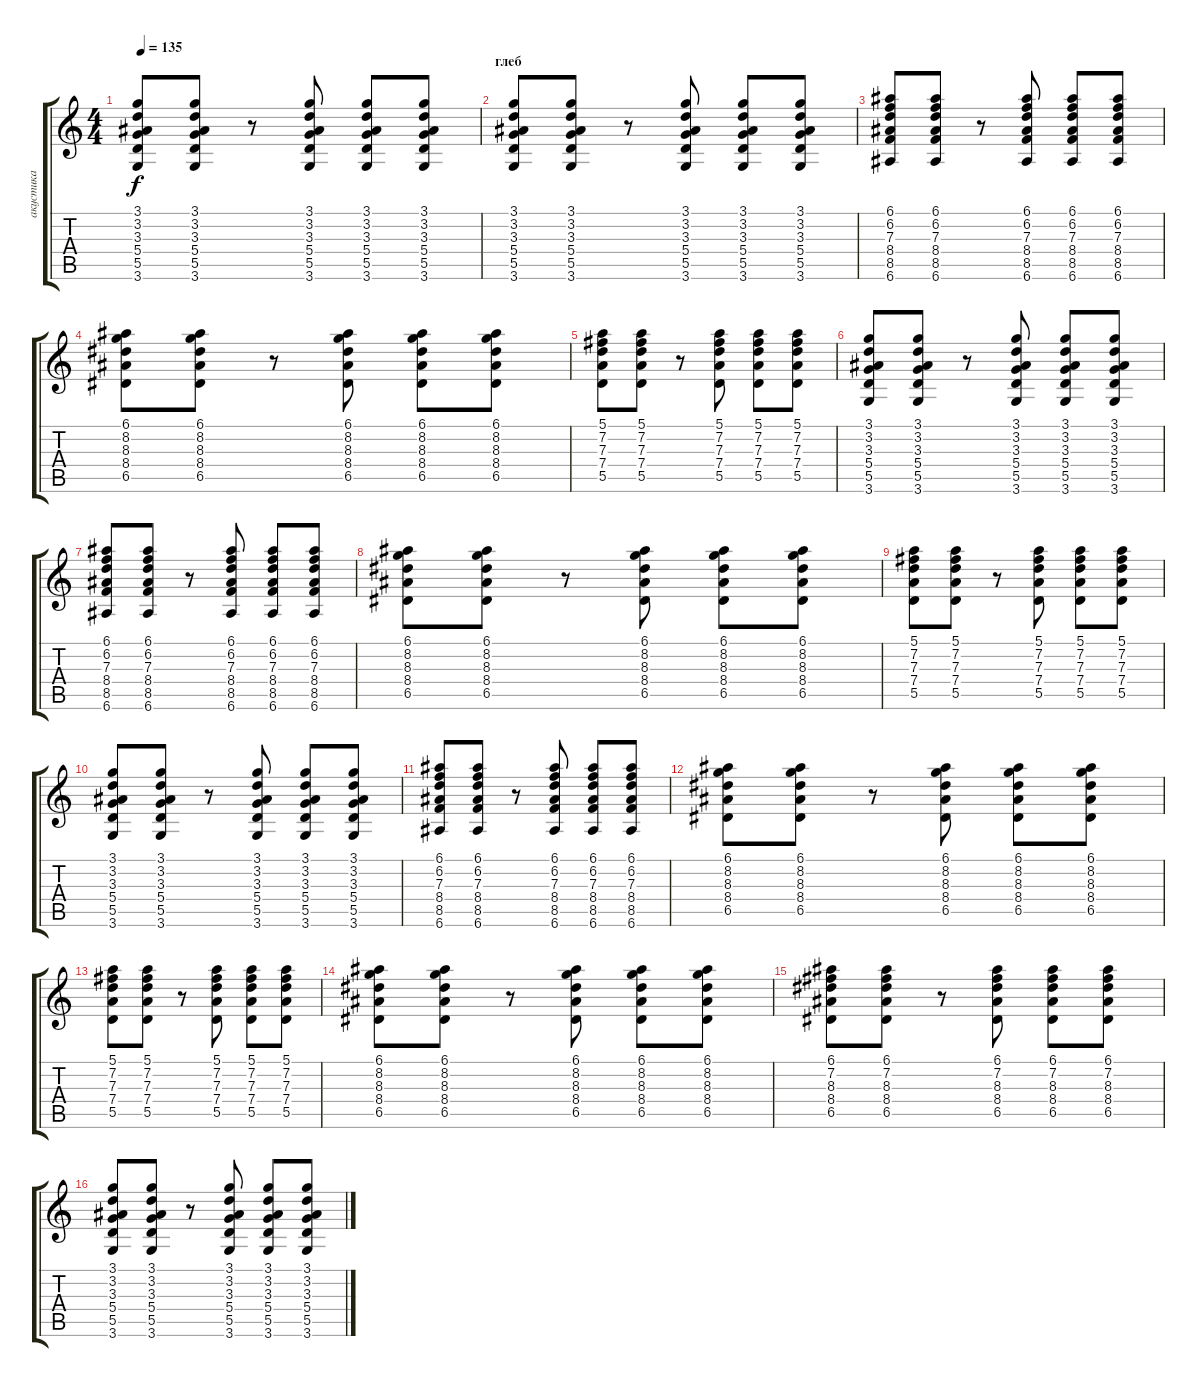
\track ("акустика" "акустика") {instrument acousticguitarsteel}
\staff {score tabs}
\tuning (E4 B3 G3 D3 A2 E2) {hide}
\ts (4 4)
\tempo 135
\clef g2
\ks c
(3.1 3.2 3.3 5.4 5.5 3.6).8{dy f} (3.1 3.2 3.3 5.4 5.5 3.6).8 r.8 (3.1 3.2 3.3 5.4 5.5 3.6).8 (3.1 3.2 3.3 5.4 5.5 3.6).8 (3.1 3.2 3.3 5.4 5.5 3.6).8 |
\section ("" "глеб")
(3.1 3.2 3.3 5.4 5.5 3.6).8 (3.1 3.2 3.3 5.4 5.5 3.6).8 r.8 (3.1 3.2 3.3 5.4 5.5 3.6).8 (3.1 3.2 3.3 5.4 5.5 3.6).8 (3.1 3.2 3.3 5.4 5.5 3.6).8 |
(6.1 6.2 7.3 8.4 8.5 6.6).8 (6.1 6.2 7.3 8.4 8.5 6.6).8 r.8 (6.1 6.2 7.3 8.4 8.5 6.6).8 (6.1 6.2 7.3 8.4 8.5 6.6).8 (6.1 6.2 7.3 8.4 8.5 6.6).8 |
(6.1 8.2 8.3 8.4 6.5).8 (6.1 8.2 8.3 8.4 6.5).8 r.8 (6.1 8.2 8.3 8.4 6.5).8 (6.1 8.2 8.3 8.4 6.5).8 (6.1 8.2 8.3 8.4 6.5).8 |
(5.1 7.2 7.3 7.4 5.5).8 (5.1 7.2 7.3 7.4 5.5).8 r.8 (5.1 7.2 7.3 7.4 5.5).8 (5.1 7.2 7.3 7.4 5.5).8 (5.1 7.2 7.3 7.4 5.5).8 |
(3.1 3.2 3.3 5.4 5.5 3.6).8 (3.1 3.2 3.3 5.4 5.5 3.6).8 r.8 (3.1 3.2 3.3 5.4 5.5 3.6).8 (3.1 3.2 3.3 5.4 5.5 3.6).8 (3.1 3.2 3.3 5.4 5.5 3.6).8 |
(6.1 6.2 7.3 8.4 8.5 6.6).8 (6.1 6.2 7.3 8.4 8.5 6.6).8 r.8 (6.1 6.2 7.3 8.4 8.5 6.6).8 (6.1 6.2 7.3 8.4 8.5 6.6).8 (6.1 6.2 7.3 8.4 8.5 6.6).8 |
(6.1 8.2 8.3 8.4 6.5).8 (6.1 8.2 8.3 8.4 6.5).8 r.8 (6.1 8.2 8.3 8.4 6.5).8 (6.1 8.2 8.3 8.4 6.5).8 (6.1 8.2 8.3 8.4 6.5).8 |
(5.1 7.2 7.3 7.4 5.5).8 (5.1 7.2 7.3 7.4 5.5).8 r.8 (5.1 7.2 7.3 7.4 5.5).8 (5.1 7.2 7.3 7.4 5.5).8 (5.1 7.2 7.3 7.4 5.5).8 |
(3.1 3.2 3.3 5.4 5.5 3.6).8 (3.1 3.2 3.3 5.4 5.5 3.6).8 r.8 (3.1 3.2 3.3 5.4 5.5 3.6).8 (3.1 3.2 3.3 5.4 5.5 3.6).8 (3.1 3.2 3.3 5.4 5.5 3.6).8 |
(6.1 6.2 7.3 8.4 8.5 6.6).8 (6.1 6.2 7.3 8.4 8.5 6.6).8 r.8 (6.1 6.2 7.3 8.4 8.5 6.6).8 (6.1 6.2 7.3 8.4 8.5 6.6).8 (6.1 6.2 7.3 8.4 8.5 6.6).8 |
(6.1 8.2 8.3 8.4 6.5).8 (6.1 8.2 8.3 8.4 6.5).8 r.8 (6.1 8.2 8.3 8.4 6.5).8 (6.1 8.2 8.3 8.4 6.5).8 (6.1 8.2 8.3 8.4 6.5).8 |
(5.1 7.2 7.3 7.4 5.5).8 (5.1 7.2 7.3 7.4 5.5).8 r.8 (5.1 7.2 7.3 7.4 5.5).8 (5.1 7.2 7.3 7.4 5.5).8 (5.1 7.2 7.3 7.4 5.5).8 |
(6.1 8.2 8.3 8.4 6.5).8 (6.1 8.2 8.3 8.4 6.5).8 r.8 (6.1 8.2 8.3 8.4 6.5).8 (6.1 8.2 8.3 8.4 6.5).8 (6.1 8.2 8.3 8.4 6.5).8 |
(6.1 7.2 8.3 8.4 6.5).8 (6.1 7.2 8.3 8.4 6.5).8 r.8 (6.1 7.2 8.3 8.4 6.5).8 (6.1 7.2 8.3 8.4 6.5).8 (6.1 7.2 8.3 8.4 6.5).8 |
(3.1 3.2 3.3 5.4 5.5 3.6).8 (3.1 3.2 3.3 5.4 5.5 3.6).8 r.8 (3.1 3.2 3.3 5.4 5.5 3.6).8 (3.1 3.2 3.3 5.4 5.5 3.6).8 (3.1 3.2 3.3 5.4 5.5 3.6).8
